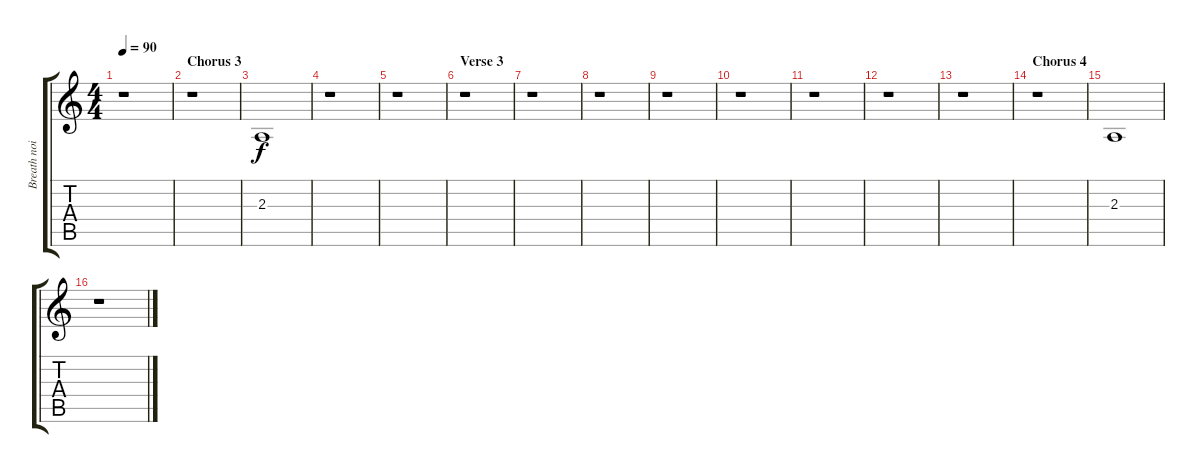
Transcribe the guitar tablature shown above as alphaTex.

\track ("Breath noise" "Breath noi") {instrument seashore}
\staff {score tabs}
\tuning (E4 B3 G3 D3 A2 E2) {hide}
\ts (4 4)
\tempo 90
\clef g2
\ks c
r.1{dy f} |
\section ("" "Chorus 3")
r.1 |
2.3.1 |
r.1 |
r.1 |
\section ("" "Verse 3")
r.1 |
r.1 |
r.1 |
r.1 |
r.1 |
r.1 |
r.1 |
r.1 |
\section ("" "Chorus 4")
r.1 |
2.3.1 |
r.1
